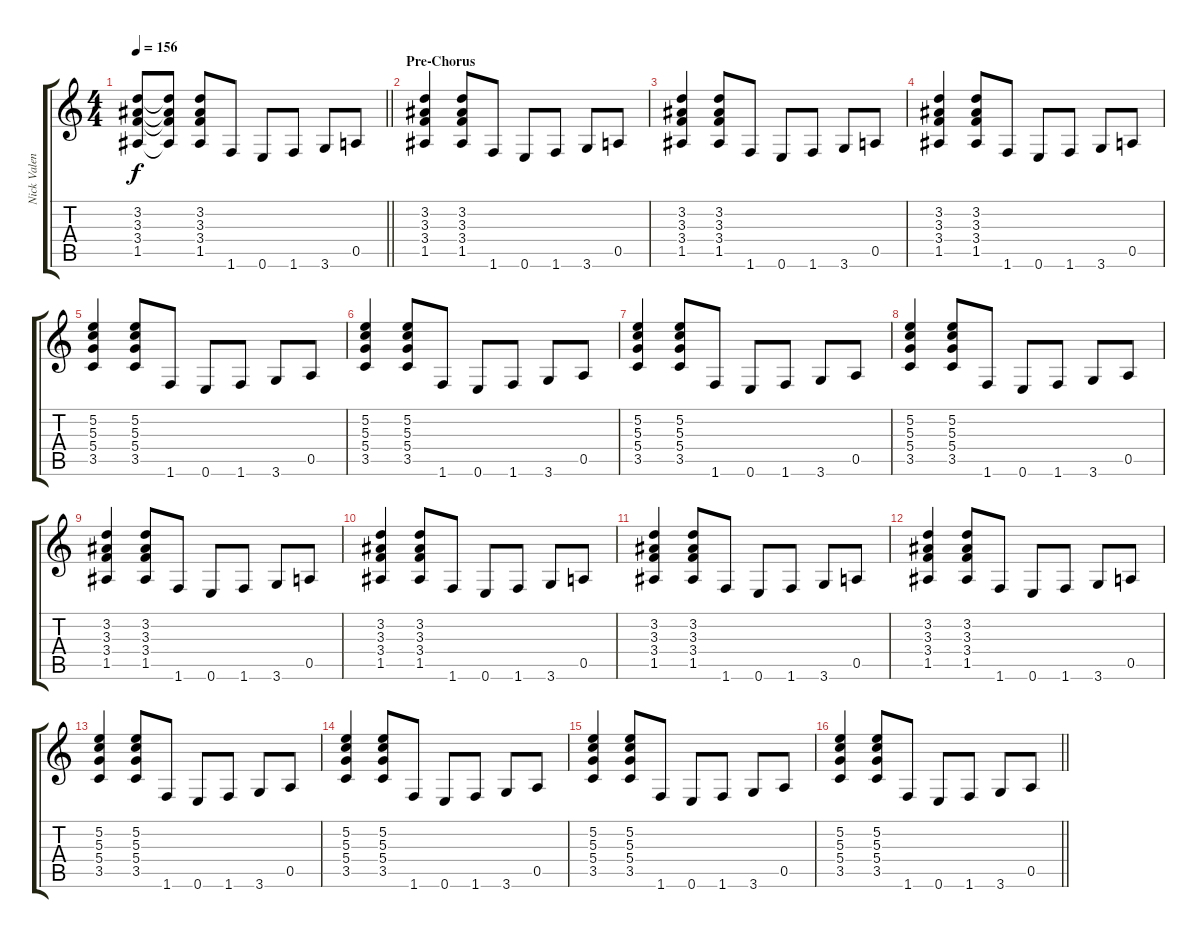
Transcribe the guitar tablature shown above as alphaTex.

\track ("Nick Valensi (Lead Guitar)" "Nick Valen") {instrument overdrivenguitar}
\staff {score tabs}
\tuning (E4 B3 G3 D3 A2 E2) {hide}
\ts (4 4)
\tempo 156
\clef g2
\barLineRight lightlight
\ks c
(3.2 3.3 3.4 1.5).8{dy f} (3.2{t} 3.3{t} 3.4{t} 1.5{t}).8 (3.2 3.3 3.4 1.5).8 1.6.8 0.6.8 1.6.8 3.6.8 0.5.8 |
\section ("" "Pre-Chorus")
(3.2 3.3 3.4 1.5).4 (3.2 3.3 3.4 1.5).8 1.6.8 0.6.8 1.6.8 3.6.8 0.5.8 |
(3.2 3.3 3.4 1.5).4 (3.2 3.3 3.4 1.5).8 1.6.8 0.6.8 1.6.8 3.6.8 0.5.8 |
(3.2 3.3 3.4 1.5).4 (3.2 3.3 3.4 1.5).8 1.6.8 0.6.8 1.6.8 3.6.8 0.5.8 |
(5.2 5.3 5.4 3.5).4 (5.2 5.3 5.4 3.5).8 1.6.8 0.6.8 1.6.8 3.6.8 0.5.8 |
(5.2 5.3 5.4 3.5).4 (5.2 5.3 5.4 3.5).8 1.6.8 0.6.8 1.6.8 3.6.8 0.5.8 |
(5.2 5.3 5.4 3.5).4 (5.2 5.3 5.4 3.5).8 1.6.8 0.6.8 1.6.8 3.6.8 0.5.8 |
(5.2 5.3 5.4 3.5).4 (5.2 5.3 5.4 3.5).8 1.6.8 0.6.8 1.6.8 3.6.8 0.5.8 |
(3.2 3.3 3.4 1.5).4 (3.2 3.3 3.4 1.5).8 1.6.8 0.6.8 1.6.8 3.6.8 0.5.8 |
(3.2 3.3 3.4 1.5).4 (3.2 3.3 3.4 1.5).8 1.6.8 0.6.8 1.6.8 3.6.8 0.5.8 |
(3.2 3.3 3.4 1.5).4 (3.2 3.3 3.4 1.5).8 1.6.8 0.6.8 1.6.8 3.6.8 0.5.8 |
(3.2 3.3 3.4 1.5).4 (3.2 3.3 3.4 1.5).8 1.6.8 0.6.8 1.6.8 3.6.8 0.5.8 |
(5.2 5.3 5.4 3.5).4 (5.2 5.3 5.4 3.5).8 1.6.8 0.6.8 1.6.8 3.6.8 0.5.8 |
(5.2 5.3 5.4 3.5).4 (5.2 5.3 5.4 3.5).8 1.6.8 0.6.8 1.6.8 3.6.8 0.5.8 |
(5.2 5.3 5.4 3.5).4 (5.2 5.3 5.4 3.5).8 1.6.8 0.6.8 1.6.8 3.6.8 0.5.8 |
\barLineRight lightlight
(5.2 5.3 5.4 3.5).4 (5.2 5.3 5.4 3.5).8 1.6.8 0.6.8 1.6.8 3.6.8 0.5.8
